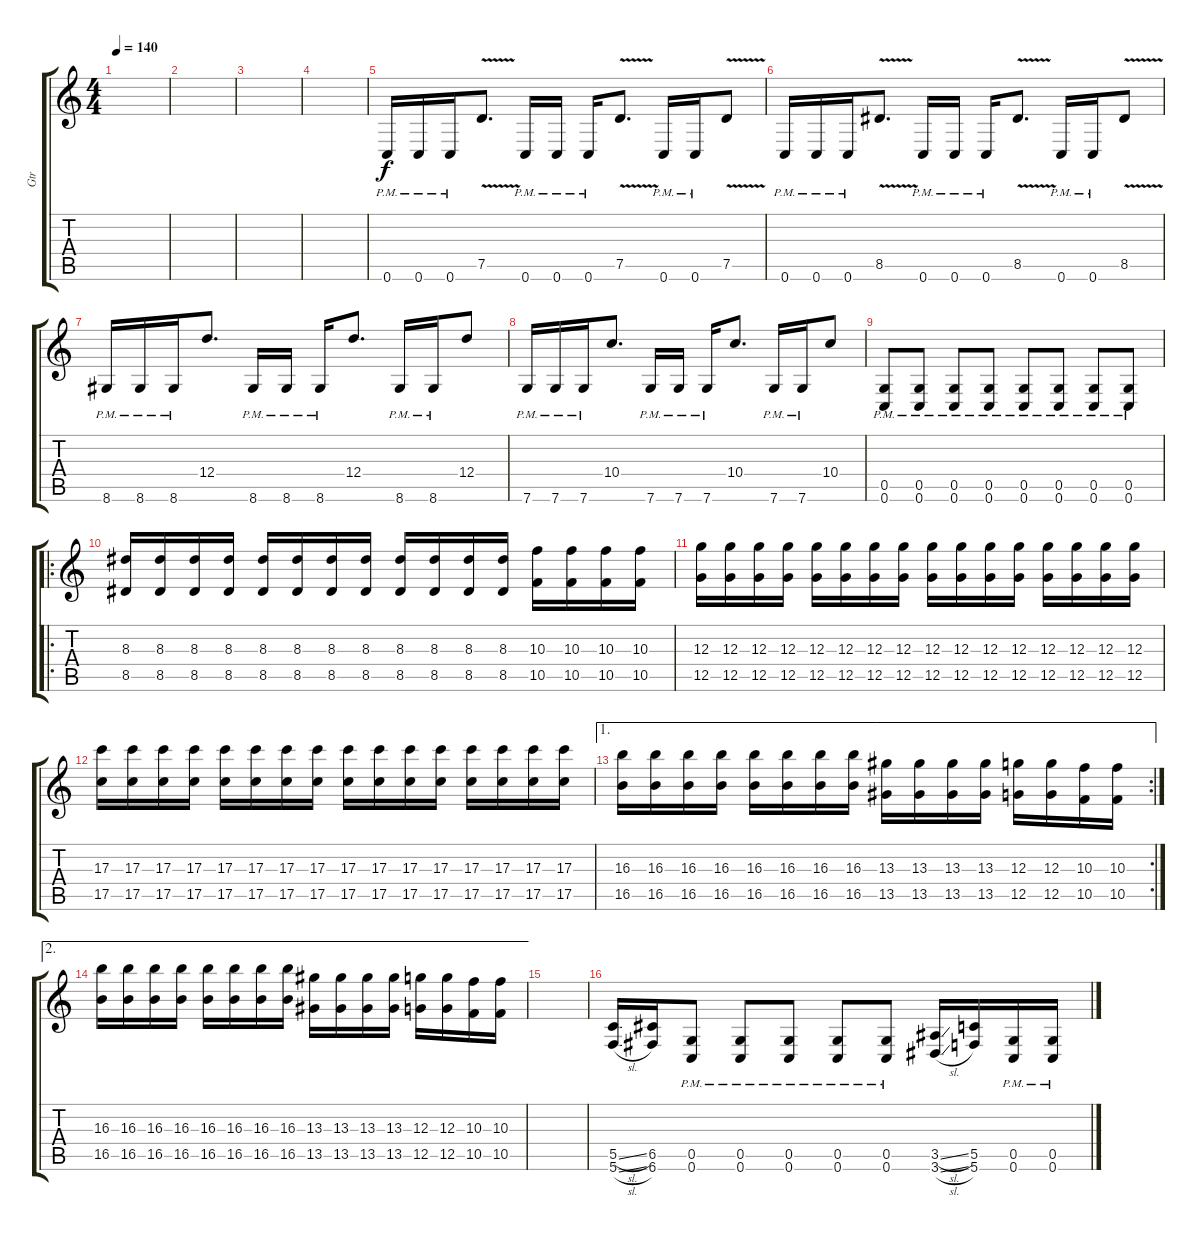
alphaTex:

\track ("Gtr" "Gtr") {instrument distortionguitar}
\staff {score tabs}
\tuning (E4 B3 G3 D3 G2 C2) {hide}
\ts (4 4)
\tempo 140
\clef g2
\ks c
|
|
|
|
0.6{pm}.16 0.6{pm}.16 0.6{pm}.16 7.5{v}.8{d} 0.6{pm}.16 0.6{pm}.16 0.6{pm}.16 7.5{v}.8{d} 0.6{pm}.16 0.6{pm}.16 7.5{v}.8 |
0.6{pm}.16 0.6{pm}.16 0.6{pm}.16 8.5{v}.8{d} 0.6{pm}.16 0.6{pm}.16 0.6{pm}.16 8.5{v}.8{d} 0.6{pm}.16 0.6{pm}.16 8.5{v}.8 |
8.6{pm}.16 8.6{pm}.16 8.6{pm}.16 12.4.8{d} 8.6{pm}.16 8.6{pm}.16 8.6{pm}.16 12.4.8{d} 8.6{pm}.16 8.6{pm}.16 12.4.8 |
7.6{pm}.16 7.6{pm}.16 7.6{pm}.16 10.4.8{d} 7.6{pm}.16 7.6{pm}.16 7.6{pm}.16 10.4.8{d} 7.6{pm}.16 7.6{pm}.16 10.4.8 |
(0.5{pm} 0.6{pm}).8 (0.5{pm} 0.6{pm}).8 (0.5{pm} 0.6{pm}).8 (0.5{pm} 0.6{pm}).8 (0.5{pm} 0.6{pm}).8 (0.5{pm} 0.6{pm}).8 (0.5{pm} 0.6{pm}).8 (0.5{pm} 0.6{pm}).8 |
\ro
(8.3 8.5).16 (8.3 8.5).16 (8.3 8.5).16 (8.3 8.5).16 (8.3 8.5).16 (8.3 8.5).16 (8.3 8.5).16 (8.3 8.5).16 (8.3 8.5).16 (8.3 8.5).16 (8.3 8.5).16 (8.3 8.5).16 (10.3 10.5).16 (10.3 10.5).16 (10.3 10.5).16 (10.3 10.5).16 |
(12.3 12.5).16 (12.3 12.5).16 (12.3 12.5).16 (12.3 12.5).16 (12.3 12.5).16 (12.3 12.5).16 (12.3 12.5).16 (12.3 12.5).16 (12.3 12.5).16 (12.3 12.5).16 (12.3 12.5).16 (12.3 12.5).16 (12.3 12.5).16 (12.3 12.5).16 (12.3 12.5).16 (12.3 12.5).16 |
(17.3 17.5).16 (17.3 17.5).16 (17.3 17.5).16 (17.3 17.5).16 (17.3 17.5).16 (17.3 17.5).16 (17.3 17.5).16 (17.3 17.5).16 (17.3 17.5).16 (17.3 17.5).16 (17.3 17.5).16 (17.3 17.5).16 (17.3 17.5).16 (17.3 17.5).16 (17.3 17.5).16 (17.3 17.5).16 |
\ae 1
\rc 2
(16.3 16.5).16 (16.3 16.5).16 (16.3 16.5).16 (16.3 16.5).16 (16.3 16.5).16 (16.3 16.5).16 (16.3 16.5).16 (16.3 16.5).16 (13.3 13.5).16 (13.3 13.5).16 (13.3 13.5).16 (13.3 13.5).16 (12.3 12.5).16 (12.3 12.5).16 (10.3 10.5).16 (10.3 10.5).16 |
\ae 2
(16.3 16.5).16 (16.3 16.5).16 (16.3 16.5).16 (16.3 16.5).16 (16.3 16.5).16 (16.3 16.5).16 (16.3 16.5).16 (16.3 16.5).16 (13.3 13.5).16 (13.3 13.5).16 (13.3 13.5).16 (13.3 13.5).16 (12.3 12.5).16 (12.3 12.5).16 (10.3 10.5).16 (10.3 10.5).16 |
|
(5.5{sl} 5.6{sl}).16 (6.5 6.6).16 (0.5{pm} 0.6{pm}).8 (0.5{pm} 0.6{pm}).8 (0.5{pm} 0.6{pm}).8 (0.5{pm} 0.6{pm}).8 (0.5{pm} 0.6{pm}).8 (3.5{sl} 3.6{sl}).16 (5.5 5.6).16 (0.5{pm} 0.6{pm}).16 (0.5{pm} 0.6{pm}).16
